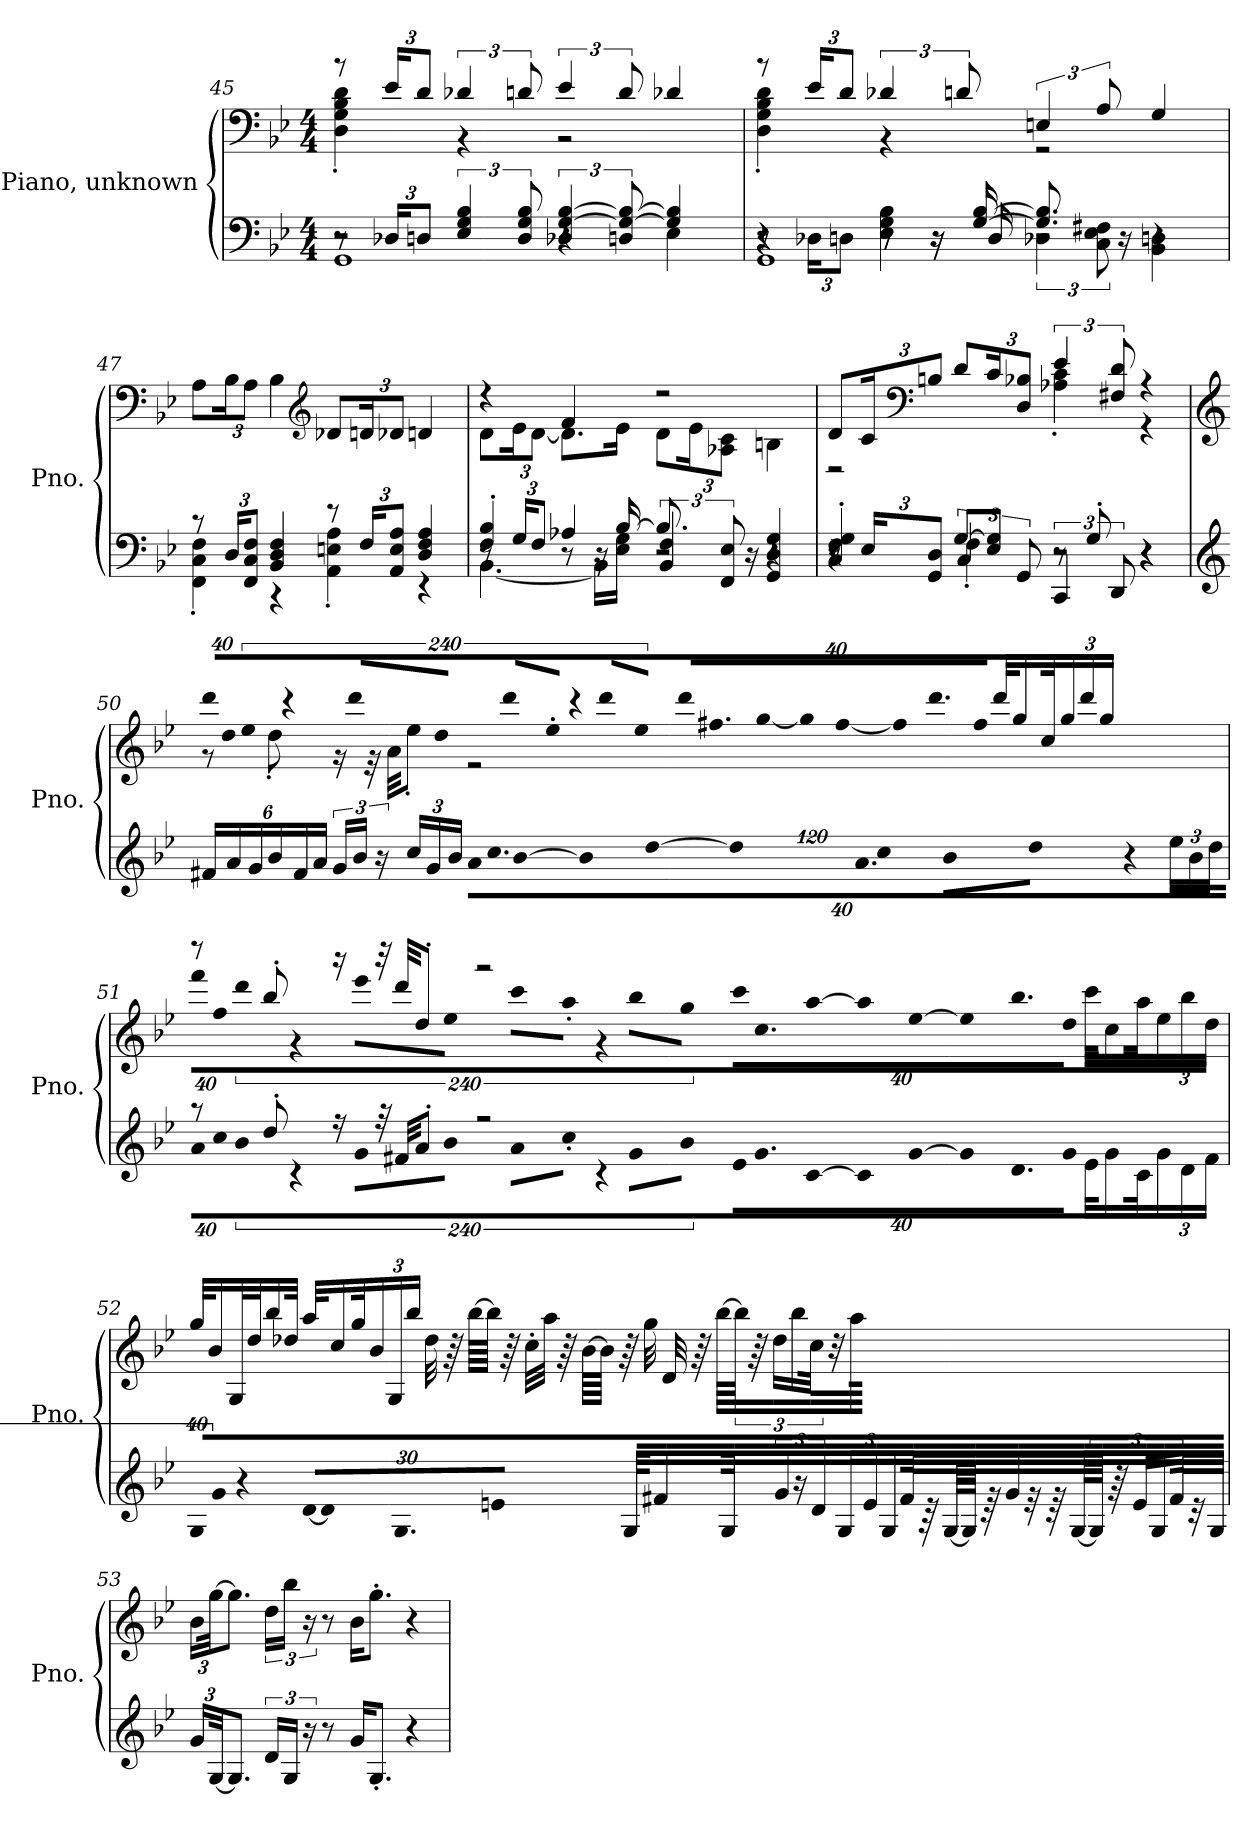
**kern	**kern
*part1	*part1
*staff2	*staff1
*I"Piano, unknown	*
*I'Pno.	*
*clefF4	*clefF4
*k[b-e-]	*k[b-e-]
*M4/4	*M4/4
=45	=45
*^	*^
*	*^	*	*
8r	2r	1GG	8r	4D\' 4G\' 4B-\' 4d\'
*Xbrackettup	*	*	*Xbrackettup	*
24D-X/KL	.	.	24e-/KL	.
12Dn/J	.	.	12d/J	.
*brackettup	*	*	*brackettup	*
6E-/ 6G/ 6B-/	.	.	6d-X/	4r
12D/ 12G/ 12B-/	.	.	12dn/	.
6D-X/ [6G/ [6B-/	4r	.	6e-/	2r
12Dn/ 12G/_ 12B-/_	.	.	12d/	.
4G/] 4B-/]	4E-\	.	4d-X/	.
!!LO:PB:g=z	!!
=46	=46	=46	=46	=46
*	*	*^	*	*
4r	8r	4r	1GG	8r	4D\' 4G\' 4B-\' 4d\'
*	*Xbrackettup	*	*	*Xbrackettup	*
.	24D-X\KL	.	.	24e-/KL	.
.	12Dn\J	.	.	12d/J	.
*	*	*	*	*brackettup	*
8r	4E-\ 4G\ 4B-\	8r	.	6d-X/	4r
16r	.	16r	.	.	.
.	.	.	.	12dn/	.
[16G/ [16B-/	.	16D/	.	.	.
*	*brackettup	*	*	*	*
8.G/] 8.B-/]	6D-X\	2r	.	6En/	2r
.	12C\ 12E-\ 12F#X\	.	.	12A/	.
16r	.	.	.	.	.
4r	4BB-\ 4Dn\	.	.	4G/	.
*	*v	*v	*v	*	*
*	*	*v	*v
=47	=47	=47
8r	4FF\' 4C\' 4F\'	8A\L
*Xbrackettup	*	*Xbrackettup
24D/KL	.	24B-\K
12FF/ 12C/ 12F/J	.	12A\J
4BB-/ 4D/ 4F/	4r	4B-\
*	*	*clefG2
8r	4AA\' 4En\' 4A\'	8d-X/L
24F/KL	.	24dn/K
12AA/ 12E/ 12A/J	.	12d-X/J
4D/ 4F/ 4A/	4r	4dn/
=48	=48	=48
*	*^	*^
4F/' 4B-/'	[4.BB-\	8r	4r	8d\L
.	.	24G/KL	.	24e-\K
.	.	12F/J	.	[12d\J
8r	.	4A-X/	4f/	8.d\L]
16r	16BB-\LL]	.	.	.
[16B-/	16E-\ 16G\JJ	.	.	16e-\Jk
*	*	*brackettup	*	*
8.B-/]	2r	6BB-/ 6F/	2r	8d\L
.	.	.	.	24e-\K
.	.	12FF/ 12E-/	.	12A-X\ 12c\J
16r	.	.	.	.
4r	.	4GG/ 4D/ 4G/	.	4Bn\
!!LO:LB:g=z	!!
=49	=49	=49	=49	=49
4C/' 4F/' 4G/'	4r	8r	8d/L	2r
*	*	*Xbrackettup	*	*
.	.	24E-/KL	24c/K	.
*	*	*	*clefF4	*
.	.	12GG/ 12D/J	12Bn/J	.
*	*	*brackettup	*	*
[8G/L	4F'\	6C/	8d/L	.
8E-/ 8G/]J	.	.	24c/K	.
.	.	12GG/	12D/ 12B-X/J	.
*	*	*	*brackettup	*
8r	2r	6CC/	6e-/	4A-X\' 4c\'
8G'/	.	.	.	.
.	.	12DD/	12F#X/ 12d/	.
4r	.	4r	4r	4r
*v	*v	*v	*	*
!!LO:LB:g=z	!!
=50	=50	=50
*clefG2	*clefG2	*
*Xbrackettup	*	*
*^	*	*
*	*^	*	*
!	!	!	!LO:N:vis=32	!
*v	*v	*v	*	*
24f#X/LL	640%23ddd/LLL	8r
!	!LO:N:vis=32	!
.	640%23dd/J	.
24a/	.	.
!	!LO:N:vis=16	!
.	1920%137ee-/JJ	.
24g/	.	.
24b-/	.	8dd'\
!	!LO:N:vis=32	!
.	640%23r	.
24f#/	.	.
!	!LO:N:vis=32	!
.	640%23ddd/LLL	.
24a/JJ	.	.
!	!LO:N:vis=32	!
.	640%23dd/JJJ	.
*brackettup	*	*
24g/LL	.	16r
!	!LO:N:vis=32	!
.	640%23ddd/KLL	.
!	!LO:N:vis=16	!
.	1920%137ee-'/JJ	.
24b-/JJ	.	.
.	.	32r
24r	.	.
.	.	32a\KKL
!	!LO:N:vis=16	!
.	1920%137r	.
24cc/LL	.	8ee-'\J
24g/	.	.
!	!LO:N:vis=32	!
.	640%23ddd/LLL	.
24b-/JJ	.	.
!	!LO:N:vis=32	!
.	640%23ee-/JJJ	.
*Xbrackettup	*	*
!LO:N:vis=32	!	!
640%23a\LLL	.	2r
*	*Xbrackettup	*
!	!LO:N:vis=32	!
.	640%23ddd/LLL	.
!LO:N:vis=32.	!	!
1920%103cc\	.	.
!	!LO:N:vis=32.	!
.	1920%103ff#X/	.
!LO:N:vis=64	!	!
[960%17b-\L	.	.
!	!LO:N:vis=64	!
.	[960%17gg/L	.
!LO:N:vis=64	!	!
960%17b-\]	.	.
!	!LO:N:vis=64	!
.	960%17gg/]	.
!LO:N:vis=64	!	!
[960%17dd\	.	.
!	!LO:N:vis=64	!
.	[960%17ff#/	.
!LO:N:vis=64	!	!
960%17dd\J]	.	.
!	!LO:N:vis=64	!
.	960%17ff#/J]	.
1920ryy	.	.
!LO:N:vis=32.	!	!
1920%103a\	.	.
!	!LO:N:vis=32.	!
.	1920%103ddd/	.
!LO:N:vis=32	!	!
640%23cc\JJJ	.	.
!	!LO:N:vis=32	!
.	640%23ff#/JJJ	.
*brackettup	*	*
24b-\LL	.	.
.	32ddd/KLL	.
.	16gg/	.
24dd\JJ	.	.
24r	.	.
.	32cc/K	.
*Xbrackettup	*	*
24ee-\LL	.	.
.	24gg/	.
24b-\	.	.
.	24ddd/	.
24dd\JJ	.	.
.	24gg/JJ	.
.	.	640ryy
960ryy	.	.
!!LO:LB:g=z	!!
=51	=51	=51
*^	*	*
*	*brackettup	*	*
!	!LO:N:vis=32	!	!
*	*	*	*brackettup
!	!	!	!LO:N:vis=32
8r	640%23a\LLL	8r	640%23fff\LLL
!	!LO:N:vis=32	!	!LO:N:vis=32
.	640%23cc\J	.	640%23ff\J
!	!LO:N:vis=16	!	!LO:N:vis=16
.	1920%137b-\JJ	.	1920%137ddd\JJ
8dd'/	.	8bb-'/	.
!	!LO:N:vis=32	!	!LO:N:vis=32
.	640%23r	.	640%23r
!	!LO:N:vis=32	!	!LO:N:vis=32
.	640%23g\LLL	.	640%23eee-\LLL
!	!LO:N:vis=32	!	!LO:N:vis=32
.	640%23b-\JJJ	.	640%23ee-\JJJ
16r	.	16r	.
!	!LO:N:vis=32	!	!LO:N:vis=32
.	640%23a\KLL	.	640%23ccc\KLL
!	!LO:N:vis=16	!	!LO:N:vis=16
.	1920%137cc'\JJ	.	1920%137aa'\JJ
32r	.	32r	.
32f#X/KKL	.	32ddd/KKL	.
!	!LO:N:vis=16	!	!LO:N:vis=16
.	1920%137r	.	1920%137r
8a'/J	.	8dd'/J	.
!	!LO:N:vis=32	!	!LO:N:vis=32
.	640%23g\LLL	.	640%23bb-\LLL
!	!LO:N:vis=32	!	!LO:N:vis=32
.	640%23b-\JJJ	.	640%23gg\JJJ
2r	.	2r	.
*	*Xbrackettup	*	*
!	!LO:N:vis=32	!	!
*	*	*	*Xbrackettup
!	!	!	!LO:N:vis=32
.	640%23e-\LLL	.	640%23ccc\LLL
!	!LO:N:vis=32.	!	!LO:N:vis=32.
.	1920%103g\	.	1920%103cc\
!	!LO:N:vis=64	!	!LO:N:vis=64
.	[960%17c\L	.	[960%17aa\L
!	!LO:N:vis=64	!	!LO:N:vis=64
.	960%17c\]	.	960%17aa\]
!	!LO:N:vis=64	!	!LO:N:vis=64
.	[960%17g\	.	[960%17ee-\
!	!LO:N:vis=64	!	!LO:N:vis=64
.	960%17g\J]	.	960%17ee-\J]
!	!LO:N:vis=32.	!	!LO:N:vis=32.
.	1920%103d\	.	1920%103bb-\
!	!LO:N:vis=32	!	!LO:N:vis=32
.	640%23g\JJJ	.	640%23dd\JJJ
.	32e-\KLL	.	32ccc\KLL
.	16g\	.	16cc\
.	32c\K	.	32aa\K
.	24g\	.	24ee-\
.	24d\	.	24bb-\
.	24f#\JJ	.	24dd\JJ
640ryy	.	640ryy	.
*v	*v	*	*
*	*v	*v
!!LO:LB:g=z
=52	=52
*brackettup	*
!LO:N:vis=32	!
640%23G/KLL	32gg/KLL
.	16b-/
!LO:N:vis=16	!
1920%137g/JJ	.
.	32G/L
!LO:N:vis=64	!
960%17r	.
!LO:N:vis=64	!
[960%17d/LLLL	32dd/J
!LO:N:vis=64	!
960%17d/J]	.
.	16bb-/
1920ryy	.
!LO:N:vis=32.	!
1920%103G/	.
!LO:N:vis=32	!
640%23en/JJJ	.
.	32dd-X/JJk
.	32aa/KLL
32G/KLL	.
.	16cc/
16f#X/	.
.	32gg/K
32G/K	.
.	24b-/
24g/JJ	.
.	24G/
24r	.
.	24bb-/JJ
24d/	.
.	32dd-\
*Xbrackettup	*
24G/LL	.
.	64r
24e/	.
.	[64bb-\LLLL
.	64bb-\JJJJ]
.	64r
24G/	.
.	32cc'\LLL
.	32aa\JJJ
32f#/JJk	.
.	64r
64r	.
.	[64b-\LLLL
[64G/LLLL	.
.	64b-\JJJJ]
64G/JJJJ]	.
.	64r
64r	.
.	32gg\
32g/	.
.	32d/
32r	.
.	64r
64r	.
.	[64bb-\LLLL
[64G/LLLL	.
*	*brackettup
.	96bb-\JJJJ]
*brackettup	*
96G/JJJJ]	.
.	96r
96r	.
.	24dd-\LL
24e/LL	.
*	*Xbrackettup
.	24bb-\
*Xbrackettup	*
24G/	.
.	48cc\JJk
48f#/JJk	.
.	32r
32r	.
.	32aa\
32G/	.
.	1920ryy
!!LO:LB:g=z
=53	=53
24g/LL	24b-\LL
[48G/JK	[48gg\JK
8.G/J]	8.gg\J]
*brackettup	*brackettup
24d/LL	24dd\LL
24G/JJ	24bb-\JJ
24r	24r
8r	8r
16g/KL	16b-\KL
8.G'/J	8.gg'\J
4r	4r
=	=
*-	*-
